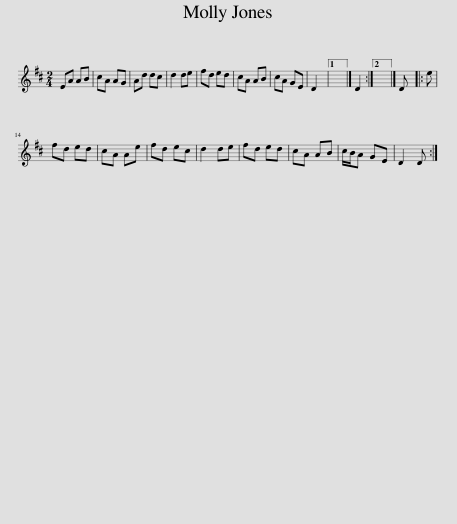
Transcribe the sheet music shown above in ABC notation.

X:1
L:1/8
M:2/4
I:linebreak $
K:D
V:1 treble
V:1
 EA AB | cA AG | Ad dc | d2 de | fd ed | %5
 cA AB | cA GE | D2 |1 x4 |] D2 :|2 %10
 x4 |] D |: e |$ fd ed | cA Ae | %15
 fd ec | d2 de | fd ed | cA AB | c/B/A GE | %20
 D2 D :| %21
